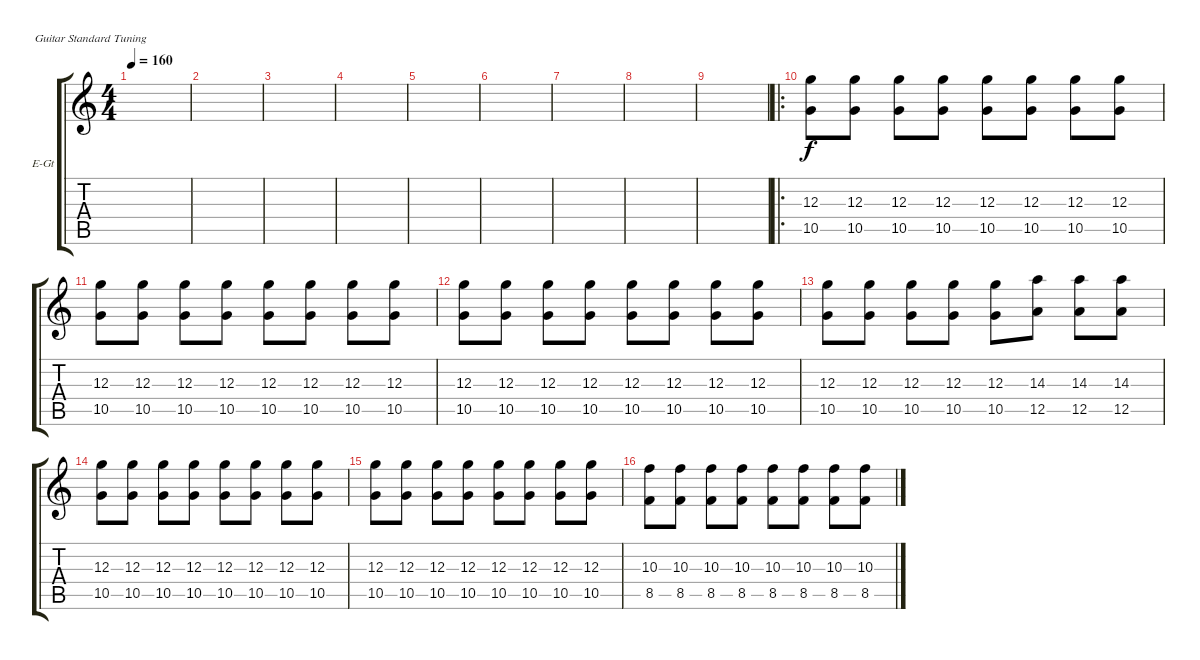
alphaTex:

\defaultSystemsLayout 4
\bracketExtendMode groupsimilarinstruments
\firstSystemTrackNameOrientation horizontal
\otherSystemsTrackNameOrientation horizontal
\track ("Electric Guitar" "E-Gt") {instrument distortionguitar}
\staff {score tabs}
\tuning (E4 B3 G3 D3 A2 E2)
\ts (4 4)
\tempo 160
\clef g2
\ks c
|
|
|
|
|
|
|
|
|
\ro
(10.5 12.3).8 (10.5 12.3).8 (10.5 12.3).8 (10.5 12.3).8 (10.5 12.3).8 (10.5 12.3).8 (10.5 12.3).8 (10.5 12.3).8 |
(10.5 12.3).8 (10.5 12.3).8 (10.5 12.3).8 (10.5 12.3).8 (10.5 12.3).8 (10.5 12.3).8 (10.5 12.3).8 (10.5 12.3).8 |
(10.5 12.3).8 (10.5 12.3).8 (10.5 12.3).8 (10.5 12.3).8 (10.5 12.3).8 (10.5 12.3).8 (10.5 12.3).8 (10.5 12.3).8 |
(10.5 12.3).8 (10.5 12.3).8 (10.5 12.3).8 (10.5 12.3).8 (10.5 12.3).8 (12.5 14.3).8 (12.5 14.3).8 (12.5 14.3).8 |
(10.5 12.3).8 (10.5 12.3).8 (10.5 12.3).8 (10.5 12.3).8 (10.5 12.3).8 (10.5 12.3).8 (10.5 12.3).8 (10.5 12.3).8 |
(10.5 12.3).8 (10.5 12.3).8 (10.5 12.3).8 (10.5 12.3).8 (10.5 12.3).8 (10.5 12.3).8 (10.5 12.3).8 (10.5 12.3).8 |
(8.5 10.3).8 (8.5 10.3).8 (8.5 10.3).8 (8.5 10.3).8 (8.5 10.3).8 (8.5 10.3).8 (8.5 10.3).8 (8.5 10.3).8
